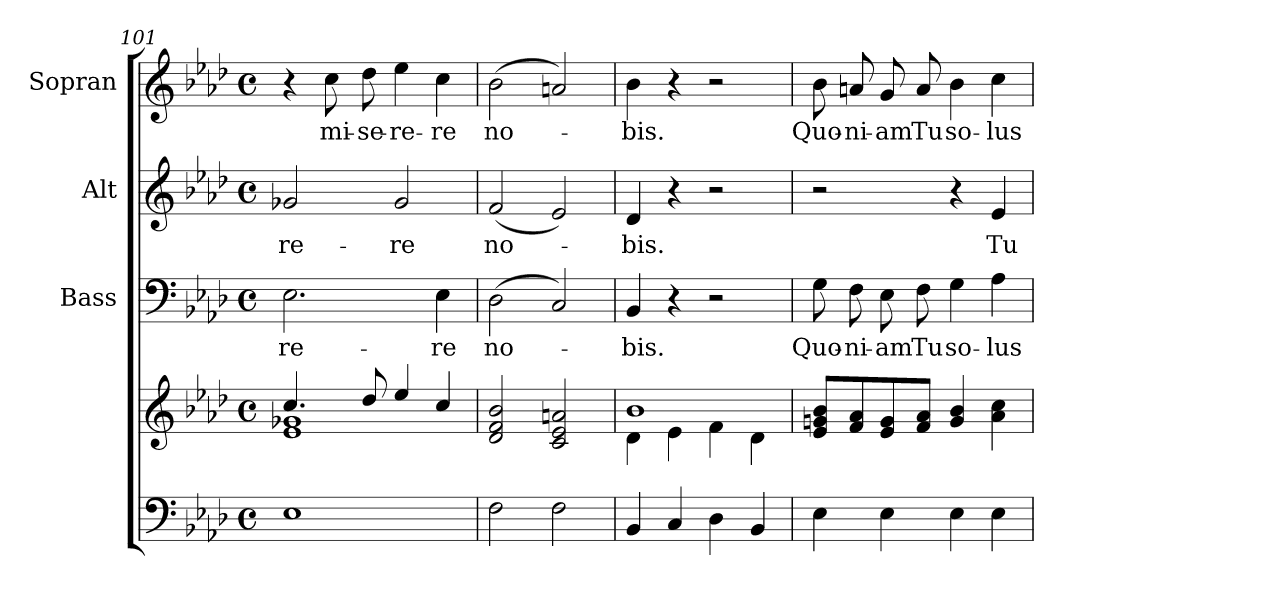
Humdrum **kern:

**kern	**kern	**kern	**text	**kern	**text	**kern	**text
*part4	*part4	*part3	*part3	*part2	*part2	*part1	*part1
*staff5	*staff4	*staff3	*staff3	*staff2	*staff2	*staff1	*staff1
*	*	*I"Bass	*	*I"Alt	*	*I"Sopran	*
*	*	*I'B.	*	*I'A.	*	*I'S.	*
*clefF4	*clefG2	*clefF4	*	*clefG2	*	*clefG2	*
*k[b-e-a-d-]	*k[b-e-a-d-]	*k[b-e-a-d-]	*	*k[b-e-a-d-]	*	*k[b-e-a-d-]	*
*A-:	*A-:	*A-:	*	*A-:	*	*A-:	*
*M4/4	*M4/4	*M4/4	*	*M4/4	*	*M4/4	*
*met(c)	*met(c)	*met(c)	*	*met(c)	*	*met(c)	*
=101	=101	=101	=101	=101	=101	=101	=101
*	*^	*	*	*	*	*	*
!	!	!	!	!LO:LY:b	!	!LO:LY:b	!	!
1E-	4.cc/	1e- 1g-X	2.E-\	-re-	2g-X/	-re-	4r	.
!	!	!	!	!	!	!	!	!LO:LY:b
.	.	.	.	.	.	.	8cc\	mi-
!	!	!	!	!	!	!	!	!LO:LY:b
.	8dd-/	.	.	.	.	.	8dd-\	-se-
!	!	!	!	!	!	!LO:LY:b	!	!LO:LY:b
.	4ee-/	.	.	.	2g-/	-re	4ee-\	-re-
!	!	!	!	!LO:LY:b	!	!	!	!LO:LY:b
.	4cc/	.	4E-\	-re	.	.	4cc\	-re
*	*v	*v	*	*	*	*	*	*
=102	=102	=102	=102	=102	=102	=102	=102
!	!	!	!LO:LY:b	!	!LO:LY:b	!	!LO:LY:b
2F\	2d-/ 2f/ 2b-/	(>2D-\	no-	(<2f/	no-	(>2b-\	no-
2F\	2c/ 2e-/ 2an/	2C/)	.	2e-/)	.	2an/)	.
=103	=103	=103	=103	=103	=103	=103	=103
*	*^	*	*	*	*	*	*
!	!	!	!	!LO:LY:b	!	!LO:LY:b	!	!LO:LY:b
4BB-/	1b-	4d-\	4BB-/	-bis.	4d-/	-bis.	4b-\	-bis.
4C/	.	4e-\	4r	.	4r	.	4r	.
4D-\	.	4f\	2r	.	2r	.	2r	.
4BB-/	.	4d-\	.	.	.	.	.	.
!!LO:LB:g=z
=104	=104	=104	=104	=104	=104	=104	=104	=104
!	!	!	!	!LO:LY:b	!	!	!	!LO:LY:b
*	*v	*v	*	*	*	*	*	*
4E-\	8e-/ 8gn/ 8b-/L	8G\	Quo-	2r	.	8b-\	Quo-
!	!	!	!LO:LY:b	!	!	!	!LO:LY:b
.	8f/ 8a-/	8F\	-ni-	.	.	8an/	-ni-
!	!	!	!LO:LY:b	!	!	!	!LO:LY:b
4E-\	8e-/ 8g/	8E-\	-am	.	.	8g/	-am
!	!	!	!LO:LY:b	!	!	!	!LO:LY:b
.	8f/ 8a-/J	8F\	Tu	.	.	8a/	Tu
!	!	!	!LO:LY:b	!	!	!	!LO:LY:b
4E-\	4g/ 4b-/	4G\	so-	4r	.	4b-\	so-
!	!	!	!LO:LY:b	!	!LO:LY:b	!	!LO:LY:b
4E-\	4a-\ 4cc\	4A-\	-lus	4e-/	Tu	4cc\	-lus
=	=	=	=	=	=	=	=
*-	*-	*-	*-	*-	*-	*-	*-
